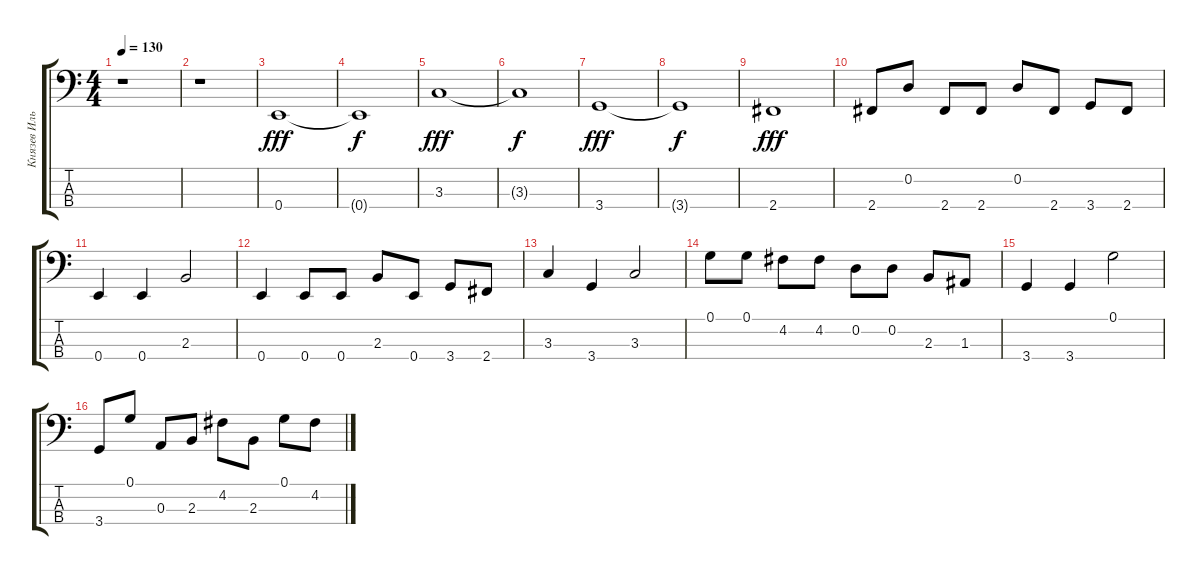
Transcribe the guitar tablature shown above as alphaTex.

\track ("Князев Илья" "Князев Иль") {instrument electricbasspick}
\staff {score tabs}
\tuning (G2 D2 A1 E1) {hide}
\ts (4 4)
\tempo 130
\clef f4
\ks c
r.1{dy fff instrument electricbasspick} |
r.1 |
0.4.1 |
0.4{t}.1{dy f} |
3.3.1{dy fff} |
3.3{t}.1{dy f} |
3.4.1{dy fff} |
3.4{t}.1{dy f} |
2.4.1{dy fff} |
2.4.8 0.2.8 2.4.8 2.4.8 0.2.8 2.4.8 3.4.8 2.4.8 |
0.4.4 0.4.4 2.3.2 |
0.4.4 0.4.8 0.4.8 2.3.8 0.4.8 3.4.8 2.4.8 |
3.3.4 3.4.4 3.3.2 |
0.1.8 0.1.8 4.2.8 4.2.8 0.2.8 0.2.8 2.3.8 1.3.8 |
3.4.4 3.4.4 0.1.2 |
3.4.8 0.1.8 0.3.8 2.3.8 4.2.8 2.3.8 0.1.8 4.2.8
